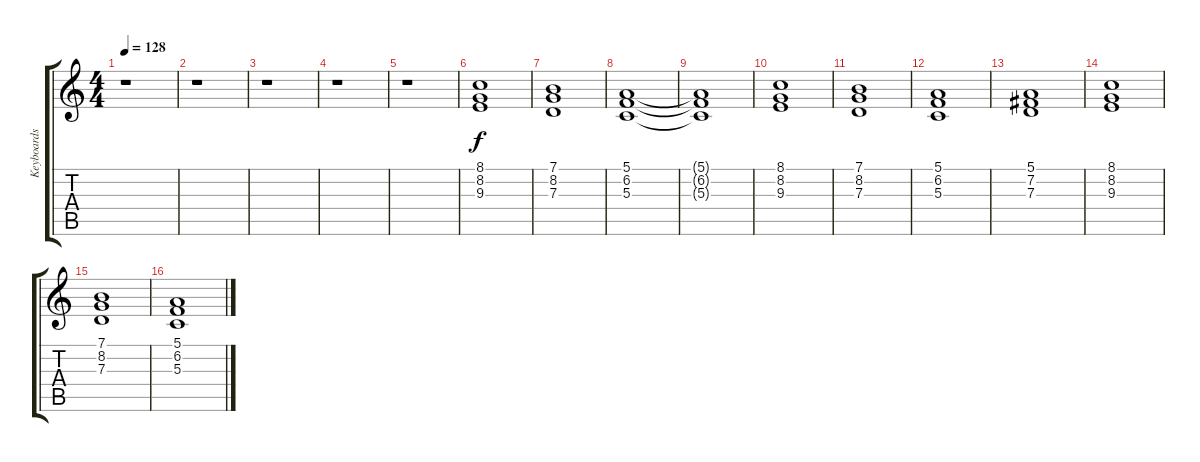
\track ("Keyboards 3" "Keyboards ") {instrument lead3calliope}
\staff {score tabs}
\tuning (E4 B3 G3 D3 A2 E2) {hide}
\ts (4 4)
\tempo 128
\clef g2
\ks c
r.1{dy f} |
r.1 |
r.1 |
r.1 |
r.1 |
(8.1 8.2 9.3).1 |
(7.1 8.2 7.3).1 |
(5.1 6.2 5.3).1 |
(5.1{t} 6.2{t} 5.3{t}).1 |
(8.1 8.2 9.3).1 |
(7.1 8.2 7.3).1 |
(5.1 6.2 5.3).1 |
(5.1 7.2 7.3).1 |
(8.1 8.2 9.3).1 |
(7.1 8.2 7.3).1 |
(5.1 6.2 5.3).1
